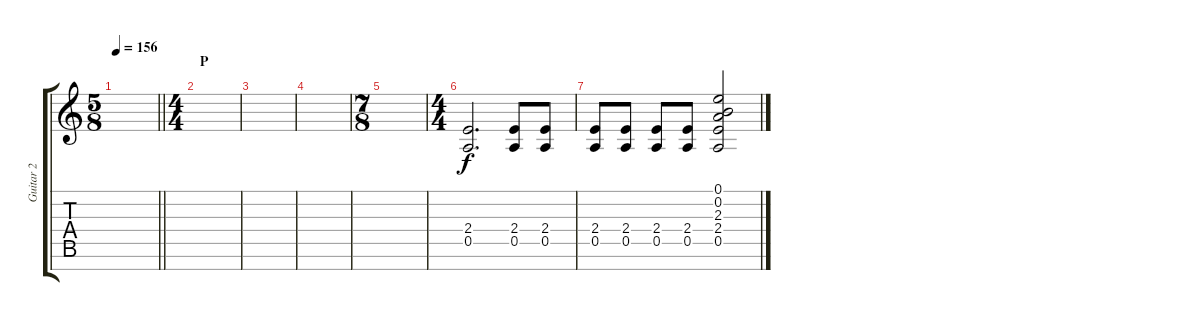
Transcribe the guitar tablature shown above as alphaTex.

\track ("Guitar 2" "Guitar 2") {instrument distortionguitar}
\staff {score tabs}
\tuning (E4 B3 G3 D3 A2 E2 B1) {hide}
\ts (5 8)
\tempo 156
\clef g2
\barLineRight lightlight
\ks c
|
\ts (4 4)
\section ("" "P")
|
|
|
\ts (7 8)
|
\ts (4 4)
(2.4 0.5).2{d} (2.4 0.5).8 (2.4 0.5).8 |
(2.4 0.5).8 (2.4 0.5).8 (2.4 0.5).8 (2.4 0.5).8 (0.1 0.2 2.3 2.4 0.5).2
